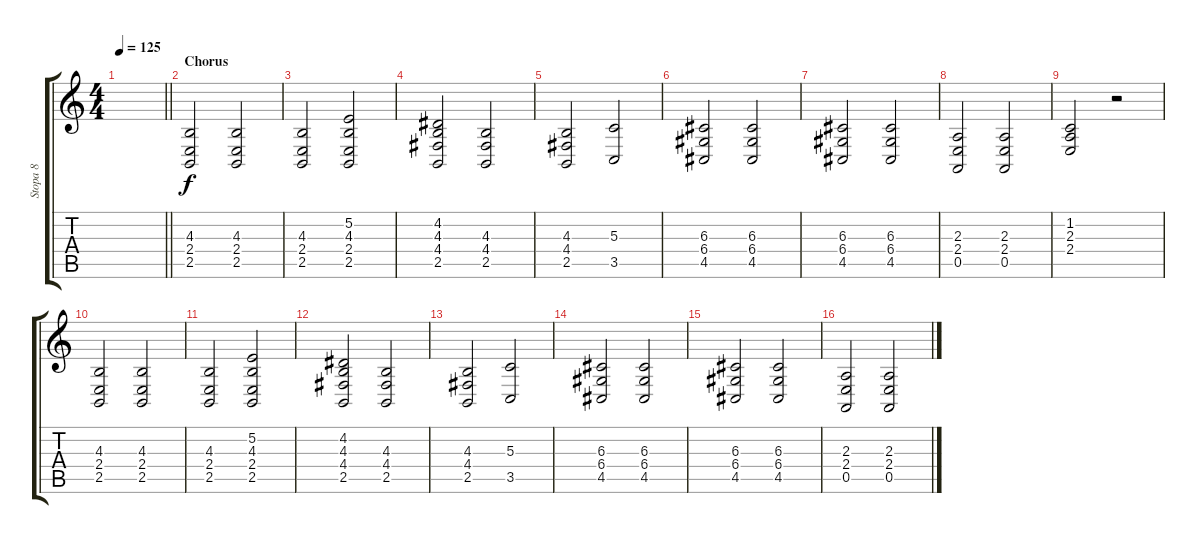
\track ("Stopa 8" "Stopa 8") {instrument acousticgrandpiano}
\staff {score tabs}
\tuning (E4 B3 G3 D3 A2 E2) {hide}
\ts (4 4)
\tempo 125
\clef g2
\barLineRight lightlight
\ks c
|
\section ("" "Chorus")
(4.3 2.4 2.5).2 (4.3 2.4 2.5).2 |
(4.3 2.4 2.5).2 (5.2 4.3 2.4 2.5).2 |
(4.2 4.3 4.4 2.5).2 (4.3 4.4 2.5).2 |
(4.3 4.4 2.5).2 (5.3 3.5).2 |
(6.3 6.4 4.5).2 (6.3 6.4 4.5).2 |
(6.3 6.4 4.5).2 (6.3 6.4 4.5).2 |
(2.3 2.4 0.5).2 (2.3 2.4 0.5).2 |
(1.2 2.3 2.4).2 r.2 |
(4.3 2.4 2.5).2 (4.3 2.4 2.5).2 |
(4.3 2.4 2.5).2 (5.2 4.3 2.4 2.5).2 |
(4.2 4.3 4.4 2.5).2 (4.3 4.4 2.5).2 |
(4.3 4.4 2.5).2 (5.3 3.5).2 |
(6.3 6.4 4.5).2 (6.3 6.4 4.5).2 |
(6.3 6.4 4.5).2 (6.3 6.4 4.5).2 |
(2.3 2.4 0.5).2 (2.3 2.4 0.5).2
